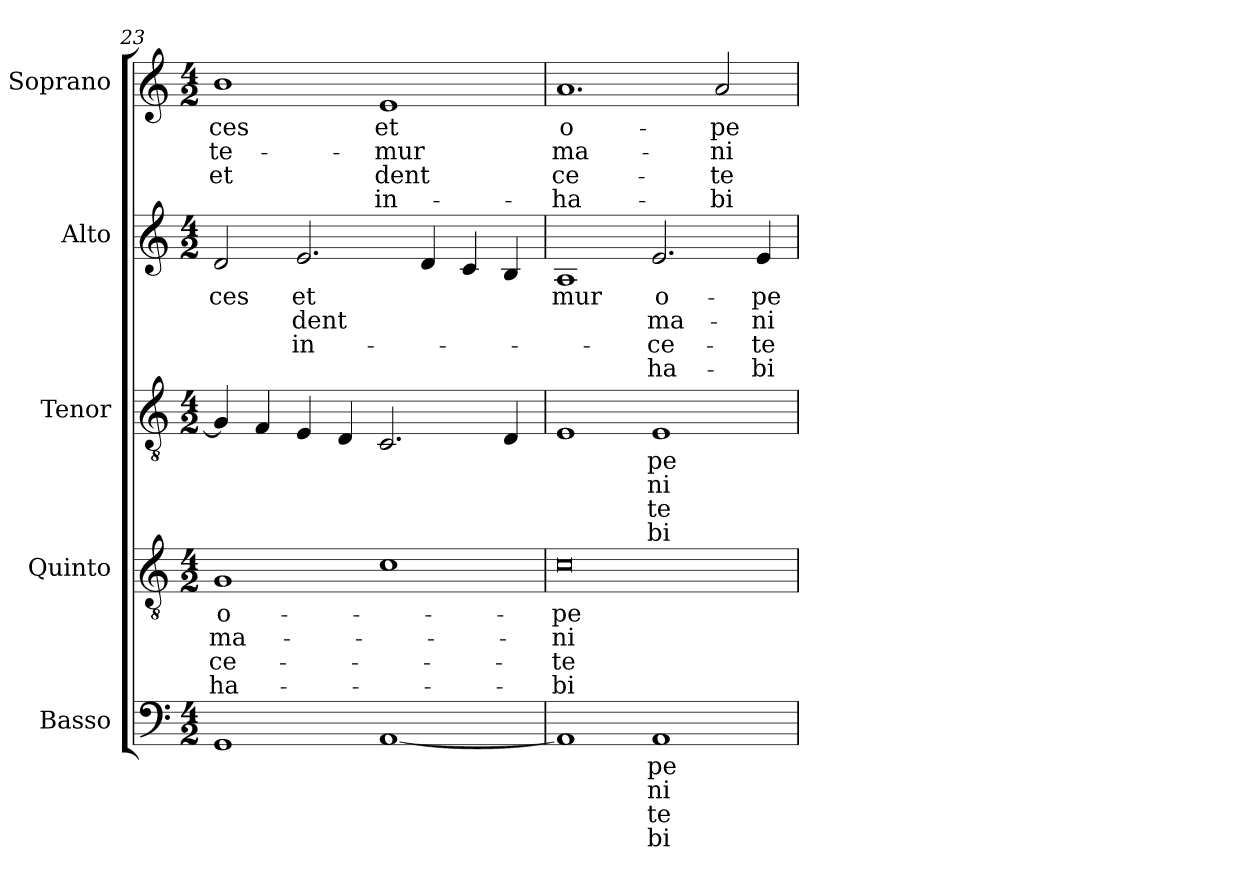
**kern	**text	**text	**text	**text	**kern	**text	**text	**text	**text	**kern	**text	**text	**text	**text	**kern	**text	**text	**text	**text	**kern	**text	**text	**text	**text
*part5	*part5	*part5	*part5	*part5	*part4	*part4	*part4	*part4	*part4	*part3	*part3	*part3	*part3	*part3	*part2	*part2	*part2	*part2	*part2	*part1	*part1	*part1	*part1	*part1
*staff5	*staff5	*staff5	*staff5	*staff5	*staff4	*staff4	*staff4	*staff4	*staff4	*staff3	*staff3	*staff3	*staff3	*staff3	*staff2	*staff2	*staff2	*staff2	*staff2	*staff1	*staff1	*staff1	*staff1	*staff1
*I"Basso	*	*	*	*	*I"Quinto	*	*	*	*	*I"Tenor	*	*	*	*	*I"Alto	*	*	*	*	*I"Soprano	*	*	*	*
*I'B.	*	*	*	*	*I'Q.	*	*	*	*	*I'T.	*	*	*	*	*I'A.	*	*	*	*	*I'S.	*	*	*	*
*clefF4	*	*	*	*	*clefGv2	*	*	*	*	*clefGv2	*	*	*	*	*clefG2	*	*	*	*	*clefG2	*	*	*	*
*	*	*	*	*	*ITrd7c12	*	*	*	*	*ITrd7c12	*	*	*	*	*	*	*	*	*	*	*	*	*	*
*k[]	*	*	*	*	*k[]	*	*	*	*	*k[]	*	*	*	*	*k[]	*	*	*	*	*k[]	*	*	*	*
*C:	*	*	*	*	*C:	*	*	*	*	*C:	*	*	*	*	*C:	*	*	*	*	*C:	*	*	*	*
*M4/2	*	*	*	*	*M4/2	*	*	*	*	*M4/2	*	*	*	*	*M4/2	*	*	*	*	*M4/2	*	*	*	*
=23	=23	=23	=23	=23	=23	=23	=23	=23	=23	=23	=23	=23	=23	=23	=23	=23	=23	=23	=23	=23	=23	=23	=23	=23
!	!	!	!	!	!	!LO:LY:b:color=#000000	!LO:LY:b:color=#000000	!LO:LY:b:color=#000000	!LO:LY:b:color=#000000	!	!	!	!	!	!	!	!	!	!	!	!	!	!	!
!	!	!	!	!	!	!	!	!	!	!	!	!	!	!	!	!LO:LY:b:color=#000000	!	!	!	!	!	!	!	!
!	!	!	!	!	!	!	!	!	!	!	!	!	!	!	!	!	!	!	!	!	!LO:LY:b:color=#000000	!LO:LY:b:color=#000000	!LO:LY:b:color=#000000	!
1GGi	.	.	.	.	1GGi	o-	ma-	ce-	-ha-	4GGi/]	.	.	.	.	2di/	-ces	.	.	.	1bi	-ces	-te-	et	.
.	.	.	.	.	.	.	.	.	.	4FFi/	.	.	.	.	.	.	.	.	.	.	.	.	.	.
!	!	!	!	!	!	!	!	!	!	!	!	!	!	!	!	!LO:LY:b:color=#000000	!LO:LY:b:color=#000000	!LO:LY:b:color=#000000	!	!	!	!	!	!
.	.	.	.	.	.	.	.	.	.	4EEi/	.	.	.	.	2.ei/	et	dent	in-	.	.	.	.	.	.
.	.	.	.	.	.	.	.	.	.	4DDi/	.	.	.	.	.	.	.	.	.	.	.	.	.	.
!	!	!	!	!	!	!	!	!	!	!	!	!	!	!	!	!	!	!	!	!	!LO:LY:b:color=#000000	!LO:LY:b:color=#000000	!LO:LY:b:color=#000000	!LO:LY:b:color=#000000
[1AAi	.	.	.	.	1Ci	.	.	.	.	2.CCi/	.	.	.	.	.	.	.	.	.	1ei	et	-mur	dent	in-
.	.	.	.	.	.	.	.	.	.	.	.	.	.	.	4di/	.	.	.	.	.	.	.	.	.
.	.	.	.	.	.	.	.	.	.	.	.	.	.	.	4ci/	.	.	.	.	.	.	.	.	.
.	.	.	.	.	.	.	.	.	.	4DDi/	.	.	.	.	4Bi/	.	.	.	.	.	.	.	.	.
=24	=24	=24	=24	=24	=24	=24	=24	=24	=24	=24	=24	=24	=24	=24	=24	=24	=24	=24	=24	=24	=24	=24	=24	=24
!	!	!	!	!	!	!LO:LY:b:color=#000000	!LO:LY:b:color=#000000	!LO:LY:b:color=#000000	!LO:LY:b:color=#000000	!	!	!	!	!	!	!	!	!	!	!	!	!	!	!
!	!	!	!	!	!	!	!	!	!	!	!	!	!	!	!	!LO:LY:b:color=#000000	!	!	!	!	!	!	!	!
!	!	!	!	!	!	!	!	!	!	!	!	!	!	!	!	!	!	!	!	!	!LO:LY:b:color=#000000	!LO:LY:b:color=#000000	!LO:LY:b:color=#000000	!LO:LY:b:color=#000000
1AAi]	.	.	.	.	0Ci	-pe-	-ni-	-te-	-bi-	1EEi	.	.	.	.	1Ai	-mur	.	.	.	1.ai	o-	ma-	ce-	-ha-
!	!LO:LY:b:color=#000000	!LO:LY:b:color=#000000	!LO:LY:b:color=#000000	!LO:LY:b:color=#000000	!	!	!	!	!	!	!	!	!	!	!	!	!	!	!	!	!	!	!	!
!	!	!	!	!	!	!	!	!	!	!	!LO:LY:b:color=#000000	!LO:LY:b:color=#000000	!LO:LY:b:color=#000000	!LO:LY:b:color=#000000	!	!	!	!	!	!	!	!	!	!
!	!	!	!	!	!	!	!	!	!	!	!	!	!	!	!	!LO:LY:b:color=#000000	!LO:LY:b:color=#000000	!LO:LY:b:color=#000000	!LO:LY:b:color=#000000	!	!	!	!	!
1AAi	-pe-	-ni-	-te-	-bi-	.	.	.	.	.	1EEi	-pe-	-ni-	-te-	-bi-	2.ei/	o-	ma-	ce-	-ha-	.	.	.	.	.
!	!	!	!	!	!	!	!	!	!	!	!	!	!	!	!	!	!	!	!	!	!LO:LY:b:color=#000000	!LO:LY:b:color=#000000	!LO:LY:b:color=#000000	!LO:LY:b:color=#000000
.	.	.	.	.	.	.	.	.	.	.	.	.	.	.	.	.	.	.	.	2ai/	-pe-	-ni-	-te-	-bi-
!	!	!	!	!	!	!	!	!	!	!	!	!	!	!	!	!LO:LY:b:color=#000000	!LO:LY:b:color=#000000	!LO:LY:b:color=#000000	!LO:LY:b:color=#000000	!	!	!	!	!
.	.	.	.	.	.	.	.	.	.	.	.	.	.	.	4ei/	-pe-	-ni-	-te-	-bi-	.	.	.	.	.
=	=	=	=	=	=	=	=	=	=	=	=	=	=	=	=	=	=	=	=	=	=	=	=	=
*-	*-	*-	*-	*-	*-	*-	*-	*-	*-	*-	*-	*-	*-	*-	*-	*-	*-	*-	*-	*-	*-	*-	*-	*-
